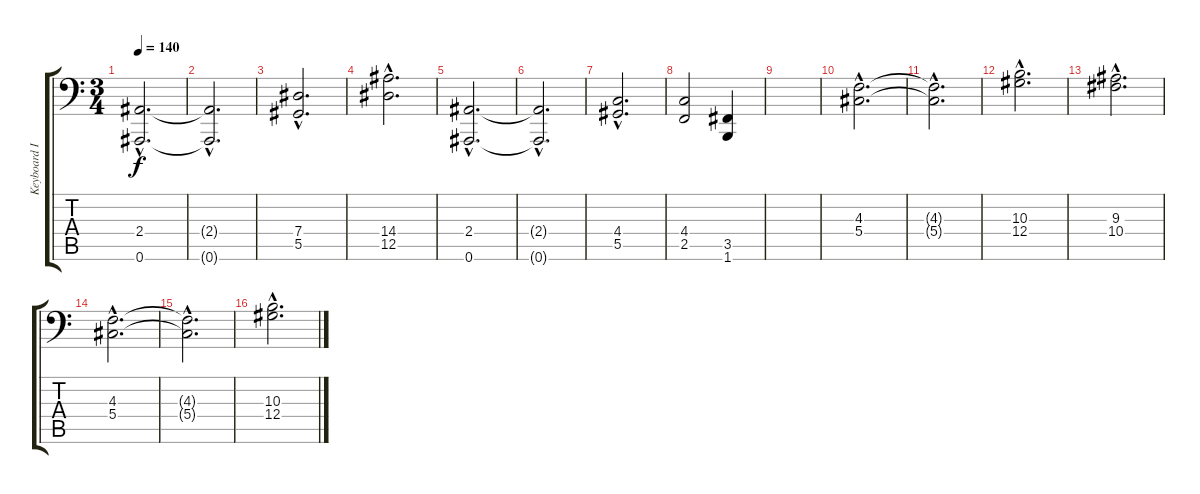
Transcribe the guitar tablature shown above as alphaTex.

\track ("Keyboard I" "Keyboard I") {instrument stringensemble1}
\staff {score tabs}
\tuning (Bb3 F3 Db3 Ab2 Eb2 Bb1) {hide}
\ts (3 4)
\tempo 140
\clef f4
\ks c
(2.4{hac} 0.6{hac}).2{d dy f} |
(2.4{hac t} 0.6{hac t}).2{d} |
(7.4{hac} 5.5{hac}).2{d} |
(14.4{hac} 12.5{hac}).2{d} |
(2.4{hac} 0.6{hac}).2{d} |
(2.4{hac t} 0.6{hac t}).2{d} |
(4.4{hac} 5.5{hac}).2{d} |
(4.4 2.5).2 (3.5 1.6).4 |
|
(4.3{hac} 5.4{hac}).2{d} |
(4.3{hac t} 5.4{hac t}).2{d} |
(10.3{hac} 12.4{hac}).2{d} |
(9.3{hac} 10.4{hac}).2{d} |
(4.3{hac} 5.4{hac}).2{d} |
(4.3{hac t} 5.4{hac t}).2{d} |
(10.3{hac} 12.4{hac}).2{d}
